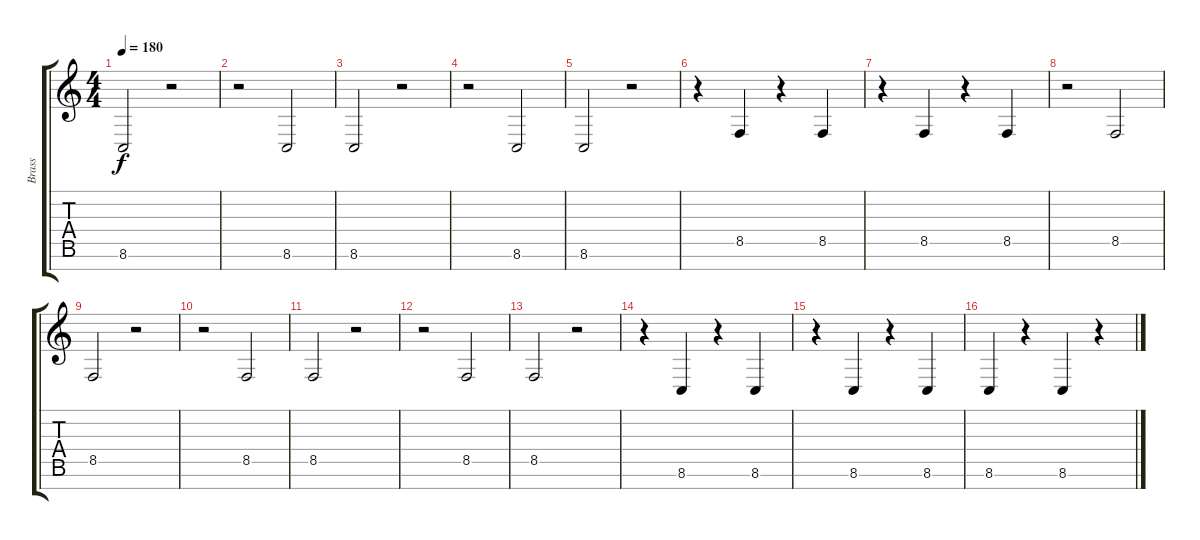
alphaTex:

\track ("Brass" "Brass") {instrument brasssection}
\staff {score tabs}
\tuning (E4 B3 G3 D3 A2 E2 B1) {hide}
\ts (4 4)
\tempo 180
\clef g2
\ks c
8.6.2{dy f} r.2 |
r.2 8.6.2 |
8.6.2 r.2 |
r.2 8.6.2 |
8.6.2 r.2 |
r.4 8.5.4 r.4 8.5.4 |
r.4 8.5.4 r.4 8.5.4 |
r.2 8.5.2 |
8.5.2 r.2 |
r.2 8.5.2 |
8.5.2 r.2 |
r.2 8.5.2 |
8.5.2 r.2 |
r.4 8.6.4 r.4 8.6.4 |
r.4 8.6.4 r.4 8.6.4 |
8.6.4 r.4 8.6.4 r.4
